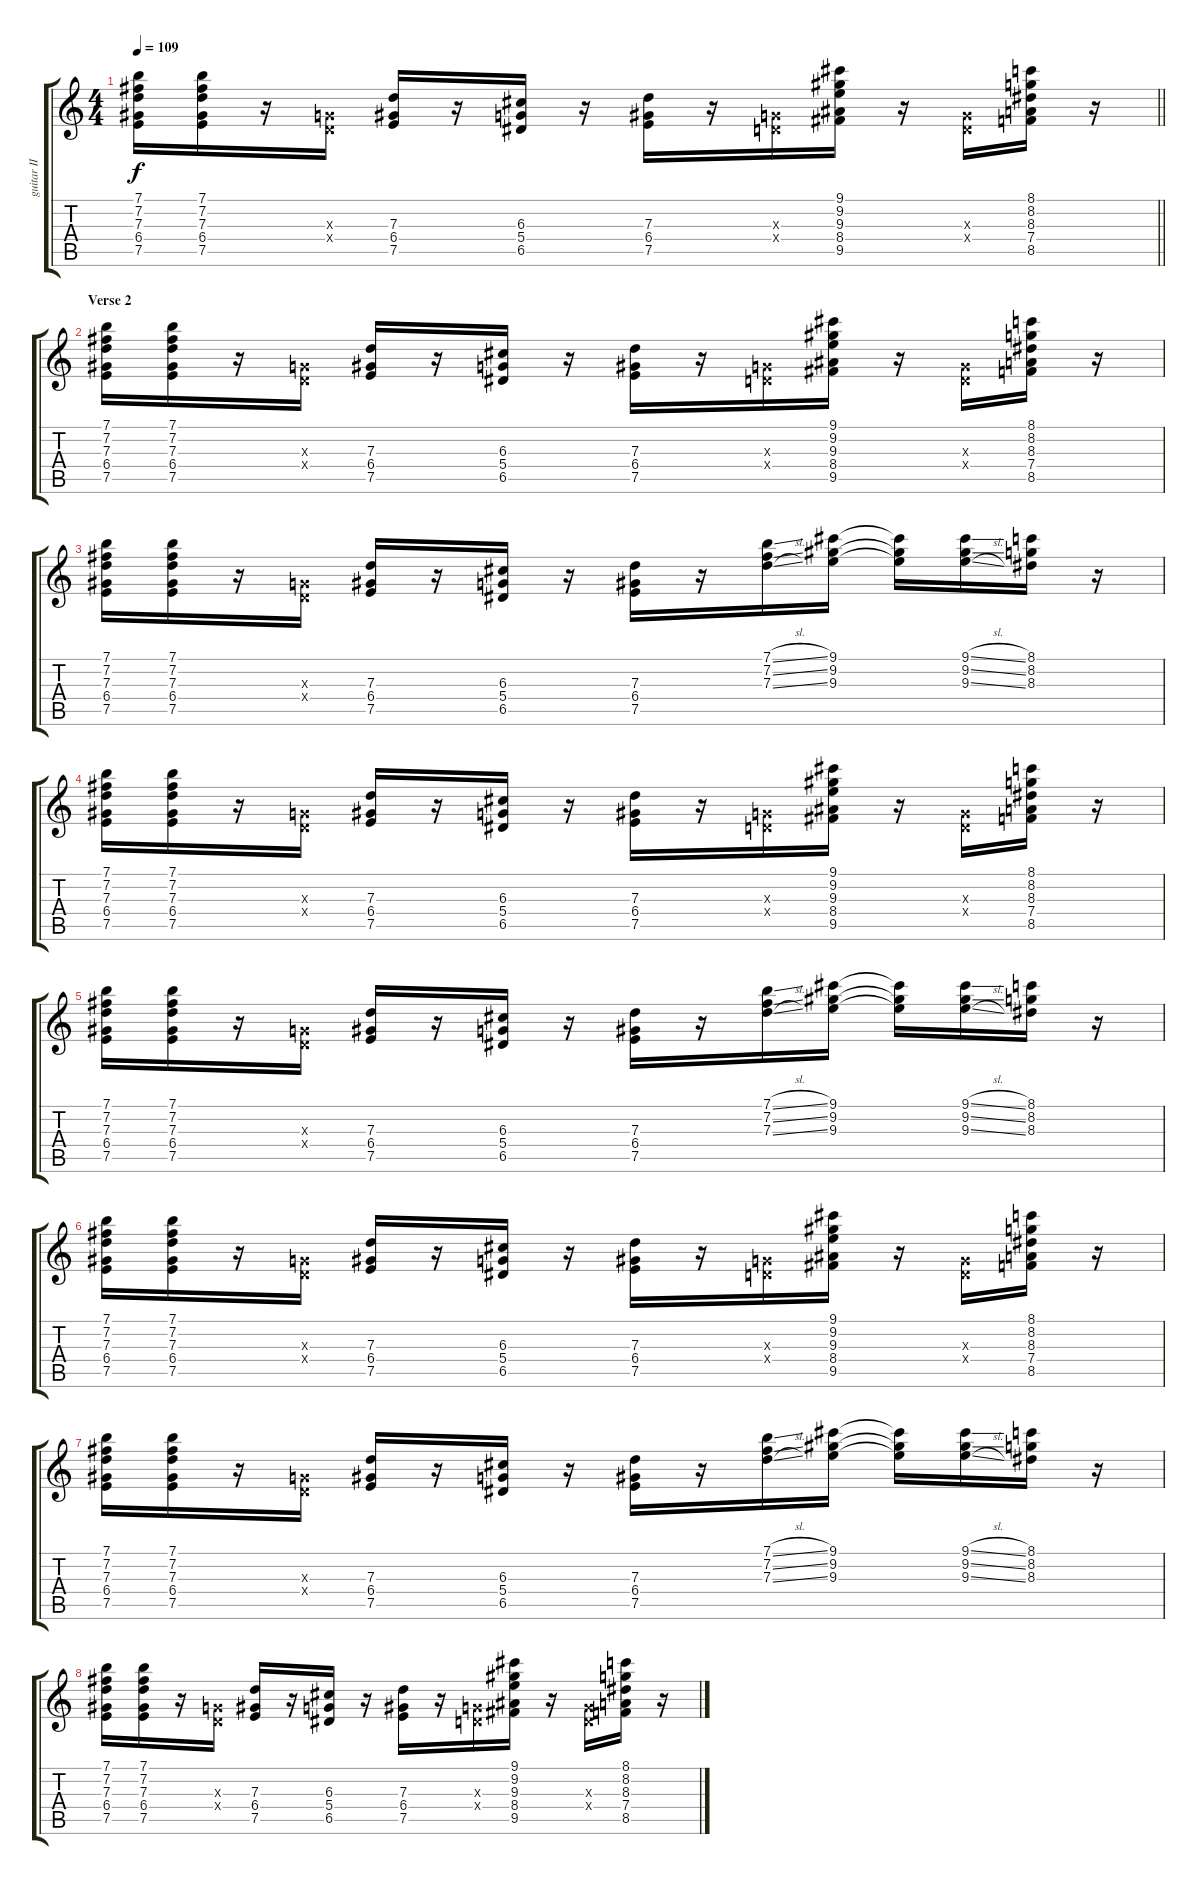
\track ("guitar II" "guitar II") {instrument electricguitarclean}
\staff {score tabs}
\tuning (E4 B3 G3 D3 A2 E2) {hide}
\ts (4 4)
\tempo 109
\clef g2
\barLineRight lightlight
\ks aminor
(7.1 7.2 7.3 6.4 7.5).16{dy f} (7.1 7.2 7.3 6.4 7.5).16 r.16 (0.3{x} 0.4{x}).16 (7.3 6.4 7.5).16 r.16 (6.3 5.4 6.5).16 r.16 (7.3 6.4 7.5).16 r.16 (0.3{x} 0.4{x}).16 (9.1 9.2 9.3 8.4 9.5).16 r.16 (0.3{x} 0.4{x}).16 (8.1 8.2 8.3 7.4 8.5).16 r.16 |
\section ("" "Verse 2")
(7.1 7.2 7.3 6.4 7.5).16 (7.1 7.2 7.3 6.4 7.5).16 r.16 (0.3{x} 0.4{x}).16 (7.3 6.4 7.5).16 r.16 (6.3 5.4 6.5).16 r.16 (7.3 6.4 7.5).16 r.16 (0.3{x} 0.4{x}).16 (9.1 9.2 9.3 8.4 9.5).16 r.16 (0.3{x} 0.4{x}).16 (8.1 8.2 8.3 7.4 8.5).16 r.16 |
(7.1 7.2 7.3 6.4 7.5).16 (7.1 7.2 7.3 6.4 7.5).16 r.16 (0.3{x} 0.4{x}).16 (7.3 6.4 7.5).16 r.16 (6.3 5.4 6.5).16 r.16 (7.3 6.4 7.5).16 r.16 (7.1{sl} 7.2{sl} 7.3{sl}).16 (9.1 9.2 9.3).16 (9.1{t} 9.2{t} 9.3{t}).16 (9.1{sl} 9.2{sl} 9.3{sl}).16 (8.1 8.2 8.3).16 r.16 |
(7.1 7.2 7.3 6.4 7.5).16 (7.1 7.2 7.3 6.4 7.5).16 r.16 (0.3{x} 0.4{x}).16 (7.3 6.4 7.5).16 r.16 (6.3 5.4 6.5).16 r.16 (7.3 6.4 7.5).16 r.16 (0.3{x} 0.4{x}).16 (9.1 9.2 9.3 8.4 9.5).16 r.16 (0.3{x} 0.4{x}).16 (8.1 8.2 8.3 7.4 8.5).16 r.16 |
(7.1 7.2 7.3 6.4 7.5).16 (7.1 7.2 7.3 6.4 7.5).16 r.16 (0.3{x} 0.4{x}).16 (7.3 6.4 7.5).16 r.16 (6.3 5.4 6.5).16 r.16 (7.3 6.4 7.5).16 r.16 (7.1{sl} 7.2{sl} 7.3{sl}).16 (9.1 9.2 9.3).16 (9.1{t} 9.2{t} 9.3{t}).16 (9.1{sl} 9.2{sl} 9.3{sl}).16 (8.1 8.2 8.3).16 r.16 |
(7.1 7.2 7.3 6.4 7.5).16 (7.1 7.2 7.3 6.4 7.5).16 r.16 (0.3{x} 0.4{x}).16 (7.3 6.4 7.5).16 r.16 (6.3 5.4 6.5).16 r.16 (7.3 6.4 7.5).16 r.16 (0.3{x} 0.4{x}).16 (9.1 9.2 9.3 8.4 9.5).16 r.16 (0.3{x} 0.4{x}).16 (8.1 8.2 8.3 7.4 8.5).16 r.16 |
(7.1 7.2 7.3 6.4 7.5).16 (7.1 7.2 7.3 6.4 7.5).16 r.16 (0.3{x} 0.4{x}).16 (7.3 6.4 7.5).16 r.16 (6.3 5.4 6.5).16 r.16 (7.3 6.4 7.5).16 r.16 (7.1{sl} 7.2{sl} 7.3{sl}).16 (9.1 9.2 9.3).16 (9.1{t} 9.2{t} 9.3{t}).16 (9.1{sl} 9.2{sl} 9.3{sl}).16 (8.1 8.2 8.3).16 r.16 |
(7.1 7.2 7.3 6.4 7.5).16 (7.1 7.2 7.3 6.4 7.5).16 r.16 (0.3{x} 0.4{x}).16 (7.3 6.4 7.5).16 r.16 (6.3 5.4 6.5).16 r.16 (7.3 6.4 7.5).16 r.16 (0.3{x} 0.4{x}).16 (9.1 9.2 9.3 8.4 9.5).16 r.16 (0.3{x} 0.4{x}).16 (8.1 8.2 8.3 7.4 8.5).16 r.16
